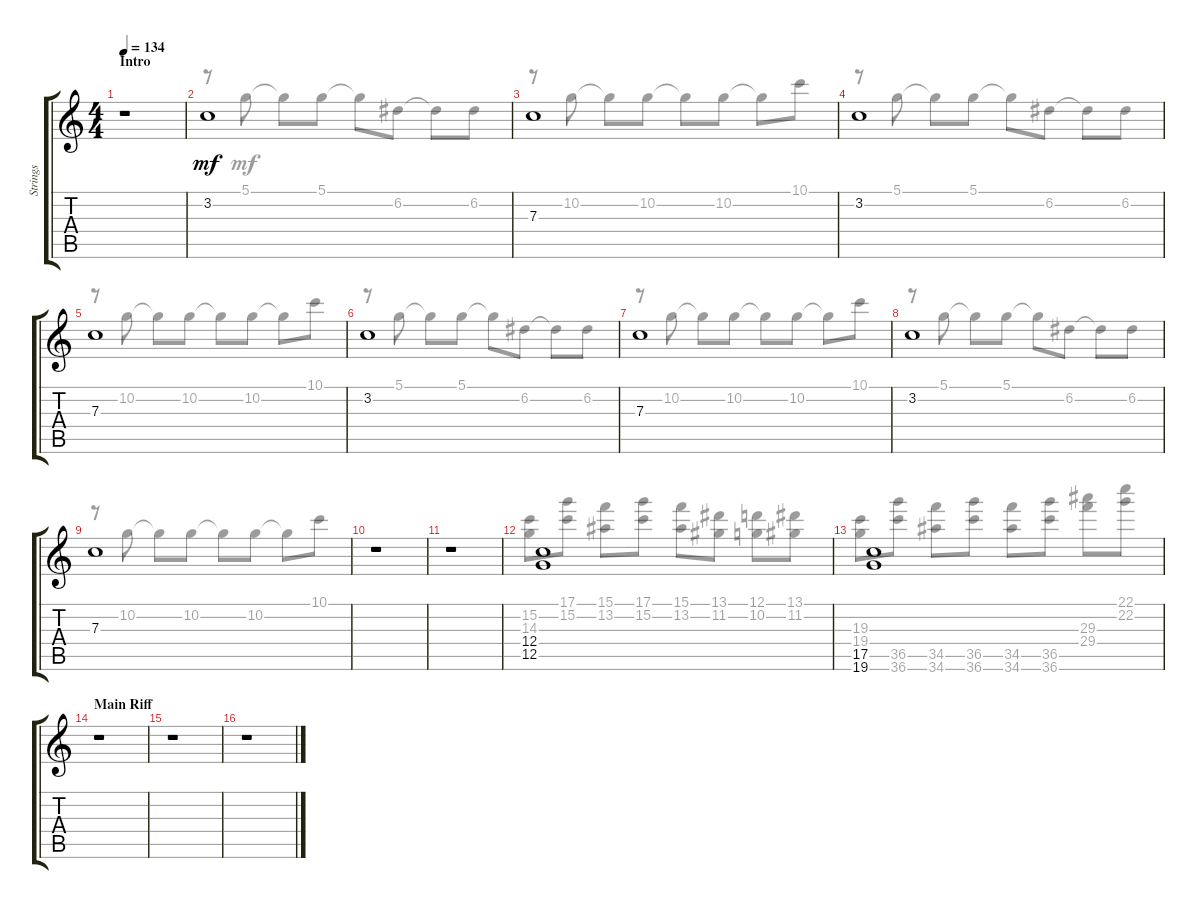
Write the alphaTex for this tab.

\track ("Strings" "Strings") {instrument electricguitarclean}
\staff {score tabs}
\tuning (D4 A3 F3 C3 G2 C2) {hide}
\voice
\ts (4 4)
\section ("" "Intro")
\tempo 134
\clef g2
\ks aminor
r.1{dy mf instrument electricguitarclean} |
3.2.1 |
7.3.1 |
3.2.1 |
7.3.1 |
3.2.1 |
7.3.1 |
3.2.1 |
7.3.1 |
r.1 |
r.1 |
(12.4 12.5).1 |
(17.5 19.6).1 |
\section ("" "Main Riff")
r.1 |
r.1 |
r.1
\voice
\clef g2
\ottava regular
\simile none
\ks aminor
|
r.8 5.1.8 5.1{t}.8 5.1.8 5.1{t}.8 6.2.8 6.2{t}.8 6.2.8 |
r.8 10.2.8 10.2{t}.8 10.2.8 10.2{t}.8 10.2.8 10.2{t}.8 10.1.8 |
r.8 5.1.8 5.1{t}.8 5.1.8 5.1{t}.8 6.2.8 6.2{t}.8 6.2.8 |
r.8 10.2.8 10.2{t}.8 10.2.8 10.2{t}.8 10.2.8 10.2{t}.8 10.1.8 |
r.8 5.1.8 5.1{t}.8 5.1.8 5.1{t}.8 6.2.8 6.2{t}.8 6.2.8 |
r.8 10.2.8 10.2{t}.8 10.2.8 10.2{t}.8 10.2.8 10.2{t}.8 10.1.8 |
r.8 5.1.8 5.1{t}.8 5.1.8 5.1{t}.8 6.2.8 6.2{t}.8 6.2.8 |
r.8 10.2.8 10.2{t}.8 10.2.8 10.2{t}.8 10.2.8 10.2{t}.8 10.1.8 |
|
|
(15.2 14.3).8 (17.1 15.2).8 (15.1 13.2).8 (17.1 15.2).8 (15.1 13.2).8 (13.1 11.2).8 (12.1 10.2).8 (13.1 11.2).8 |
(19.3 19.4).8 (36.5 36.6).8 (34.5 34.6).8 (36.5 36.6).8 (34.5 34.6).8 (36.5 36.6).8 (29.3 29.4).8 (22.1 22.2).8 |
|
|
